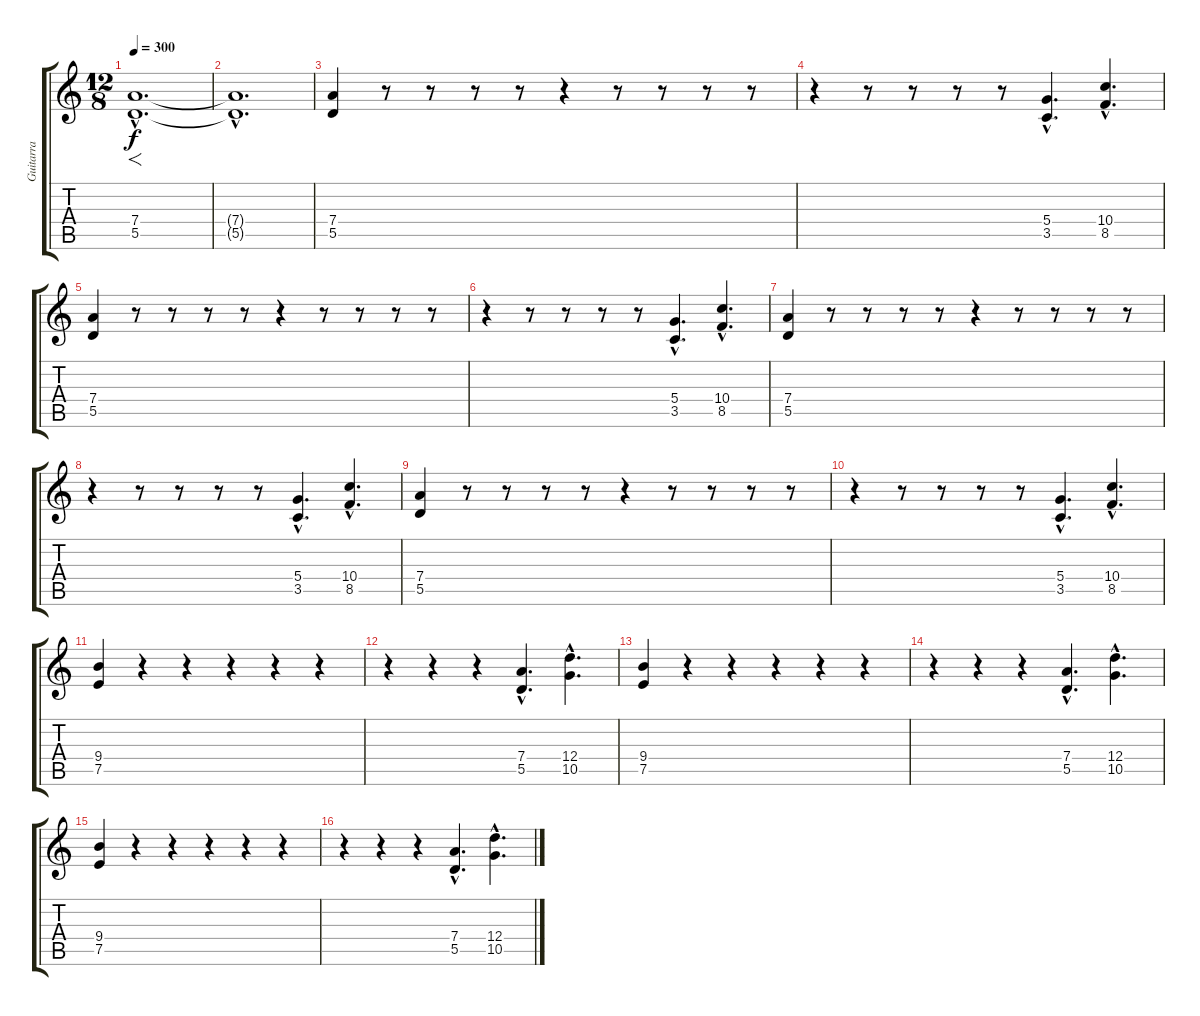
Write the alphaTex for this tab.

\track ("Guitarra " "Guitarra ") {instrument distortionguitar}
\staff {score tabs}
\tuning (E4 B3 G3 D3 A2 E2) {hide}
\ts (12 8)
\tempo 300
\clef g2
\ks c
(7.4{hac} 5.5{hac}).1{f d dy f instrument distortionguitar} |
(7.4{hac t} 5.5{hac t}).1{d} |
(7.4 5.5).4 r.8 r.8 r.8 r.8 r.4 r.8 r.8 r.8 r.8 |
r.4 r.8 r.8 r.8 r.8 (5.4{hac} 3.5{hac}).4{d} (10.4{hac} 8.5{hac}).4{d} |
(7.4 5.5).4 r.8 r.8 r.8 r.8 r.4 r.8 r.8 r.8 r.8 |
r.4 r.8 r.8 r.8 r.8 (5.4{hac} 3.5{hac}).4{d} (10.4{hac} 8.5{hac}).4{d} |
(7.4 5.5).4 r.8 r.8 r.8 r.8 r.4 r.8 r.8 r.8 r.8 |
r.4 r.8 r.8 r.8 r.8 (5.4{hac} 3.5{hac}).4{d} (10.4{hac} 8.5{hac}).4{d} |
(7.4 5.5).4 r.8 r.8 r.8 r.8 r.4 r.8 r.8 r.8 r.8 |
r.4 r.8 r.8 r.8 r.8 (5.4{hac} 3.5{hac}).4{d} (10.4{hac} 8.5{hac}).4{d} |
(9.4 7.5).4 r.4 r.4 r.4 r.4 r.4 |
r.4 r.4 r.4 (7.4{hac} 5.5{hac}).4{d} (12.4{hac} 10.5{hac}).4{d} |
(9.4 7.5).4 r.4 r.4 r.4 r.4 r.4 |
r.4 r.4 r.4 (7.4{hac} 5.5{hac}).4{d} (12.4{hac} 10.5{hac}).4{d} |
(9.4 7.5).4 r.4 r.4 r.4 r.4 r.4 |
r.4 r.4 r.4 (7.4{hac} 5.5{hac}).4{d} (12.4{hac} 10.5{hac}).4{d}
